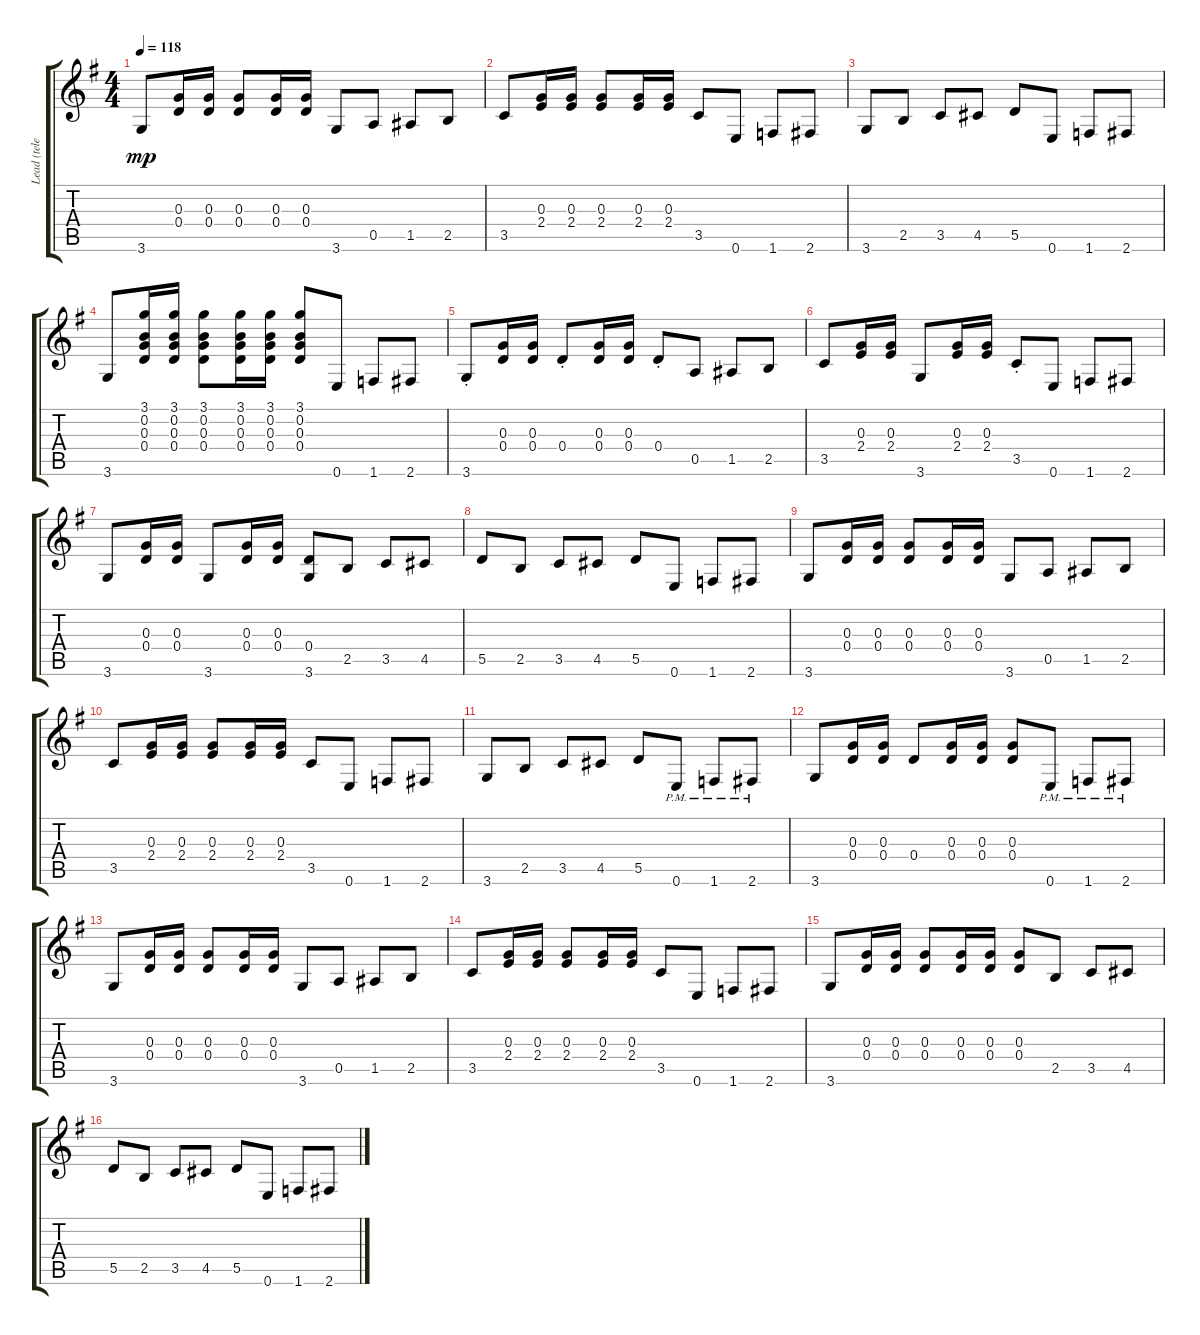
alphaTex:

\track ("Lead (telecaster b-bender)" "Lead (tele") {instrument overdrivenguitar}
\staff {score tabs}
\tuning (E4 B3 G3 D3 A2 E2) {hide}
\ts (4 4)
\tempo 118
\clef g2
\ks g
3.6.8{dy mp} (0.3 0.4).16 (0.3 0.4).16 (0.3 0.4).8 (0.3 0.4).16 (0.3 0.4).16 3.6.8 0.5.8 1.5.8 2.5.8 |
3.5.8 (0.3 2.4).16 (0.3 2.4).16 (0.3 2.4).8 (0.3 2.4).16 (0.3 2.4).16 3.5.8 0.6.8 1.6.8 2.6.8 |
3.6.8 2.5.8 3.5.8 4.5.8 5.5.8 0.6.8 1.6.8 2.6.8 |
3.6.8 (3.1 0.2 0.3 0.4).16 (3.1 0.2 0.3 0.4).16 (3.1 0.2 0.3 0.4).8 (3.1 0.2 0.3 0.4).16 (3.1 0.2 0.3 0.4).16 (3.1 0.2 0.3 0.4).8 0.6.8 1.6.8 2.6.8 |
3.6{st}.8 (0.3 0.4).16 (0.3 0.4).16 0.4{st}.8 (0.3 0.4).16 (0.3 0.4).16 0.4{st}.8 0.5.8 1.5.8 2.5.8 |
3.5.8 (0.3 2.4).16 (0.3 2.4).16 3.6.8 (0.3 2.4).16 (0.3 2.4).16 3.5{st}.8 0.6.8 1.6.8 2.6.8 |
3.6.8 (0.3 0.4).16 (0.3 0.4).16 3.6.8 (0.3 0.4).16 (0.3 0.4).16 (0.4 3.6).8 2.5.8 3.5.8 4.5.8 |
5.5.8 2.5.8 3.5.8 4.5.8 5.5.8 0.6.8 1.6.8 2.6.8 |
3.6.8 (0.3 0.4).16 (0.3 0.4).16 (0.3 0.4).8 (0.3 0.4).16 (0.3 0.4).16 3.6.8 0.5.8 1.5.8 2.5.8 |
3.5.8 (0.3 2.4).16 (0.3 2.4).16 (0.3 2.4).8 (0.3 2.4).16 (0.3 2.4).16 3.5.8 0.6.8 1.6.8 2.6.8 |
3.6.8 2.5.8 3.5.8 4.5.8 5.5.8 0.6{pm}.8 1.6{pm}.8 2.6{pm}.8 |
3.6.8 (0.3 0.4).16 (0.3 0.4).16 0.4.8 (0.3 0.4).16 (0.3 0.4).16 (0.3 0.4).8 0.6{pm}.8 1.6{pm}.8 2.6{pm}.8 |
3.6.8 (0.3 0.4).16 (0.3 0.4).16 (0.3 0.4).8 (0.3 0.4).16 (0.3 0.4).16 3.6.8 0.5.8 1.5.8 2.5.8 |
3.5.8 (0.3 2.4).16 (0.3 2.4).16 (0.3 2.4).8 (0.3 2.4).16 (0.3 2.4).16 3.5.8 0.6.8 1.6.8 2.6.8 |
3.6.8 (0.3 0.4).16 (0.3 0.4).16 (0.3 0.4).8 (0.3 0.4).16 (0.3 0.4).16 (0.3 0.4).8 2.5.8 3.5.8 4.5.8 |
5.5.8 2.5.8 3.5.8 4.5.8 5.5.8 0.6.8 1.6.8 2.6.8
